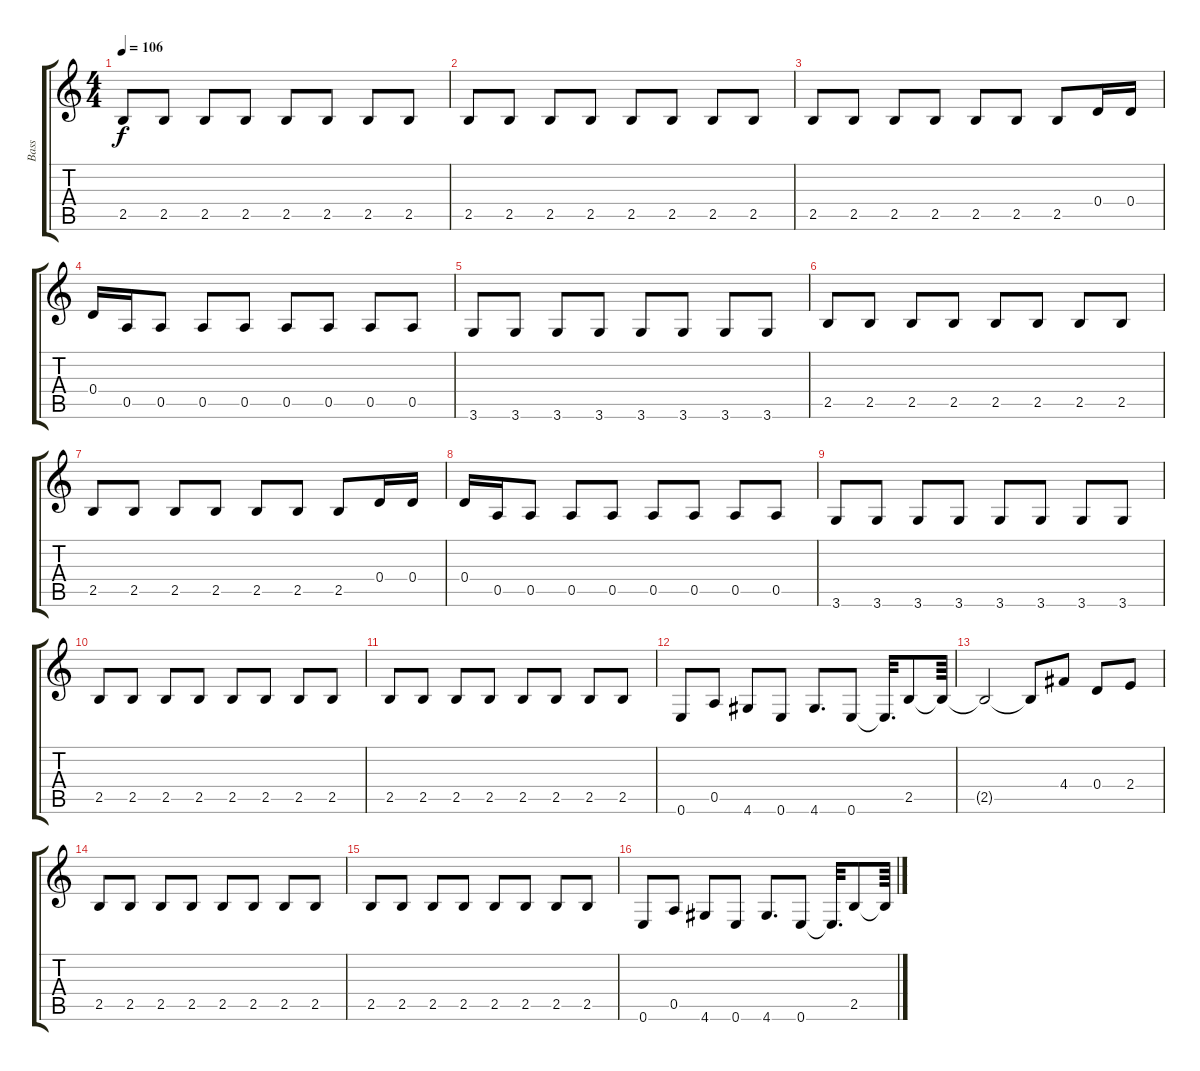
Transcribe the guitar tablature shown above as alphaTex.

\track ("Bass" "Bass") {instrument electricbassfinger}
\staff {score tabs}
\tuning (E4 B3 G3 D3 A2 E2) {hide}
\ts (4 4)
\tempo 106
\clef g2
\ks c
2.5{t}.8{dy f} 2.5.8 2.5.8 2.5.8 2.5.8 2.5.8 2.5.8 2.5.8 |
2.5.8 2.5.8 2.5.8 2.5.8 2.5.8 2.5.8 2.5.8 2.5.8 |
2.5.8 2.5.8 2.5.8 2.5.8 2.5.8 2.5.8 2.5.8 0.4.16 0.4.16 |
0.4.16 0.5.16 0.5.8 0.5.8 0.5.8 0.5.8 0.5.8 0.5.8 0.5.8 |
3.6.8 3.6.8 3.6.8 3.6.8 3.6.8 3.6.8 3.6.8 3.6.8 |
2.5.8 2.5.8 2.5.8 2.5.8 2.5.8 2.5.8 2.5.8 2.5.8 |
2.5.8 2.5.8 2.5.8 2.5.8 2.5.8 2.5.8 2.5.8 0.4.16 0.4.16 |
0.4.16 0.5.16 0.5.8 0.5.8 0.5.8 0.5.8 0.5.8 0.5.8 0.5.8 |
3.6.8 3.6.8 3.6.8 3.6.8 3.6.8 3.6.8 3.6.8 3.6.8 |
2.5.8 2.5.8 2.5.8 2.5.8 2.5.8 2.5.8 2.5.8 2.5.8 |
2.5.8 2.5.8 2.5.8 2.5.8 2.5.8 2.5.8 2.5.8 2.5.8 |
0.6.8 0.5.8 4.6.8 0.6.8 4.6.8{d} 0.6.8 0.6{t}.32{d} 2.5.8 2.5{t}.64 |
2.5{t}.2 2.5{t}.8 4.4.8 0.4.8 2.4.8 |
2.5.8 2.5.8 2.5.8 2.5.8 2.5.8 2.5.8 2.5.8 2.5.8 |
2.5.8 2.5.8 2.5.8 2.5.8 2.5.8 2.5.8 2.5.8 2.5.8 |
0.6.8 0.5.8 4.6.8 0.6.8 4.6.8{d} 0.6.8 0.6{t}.32{d} 2.5.8 2.5{t}.64
